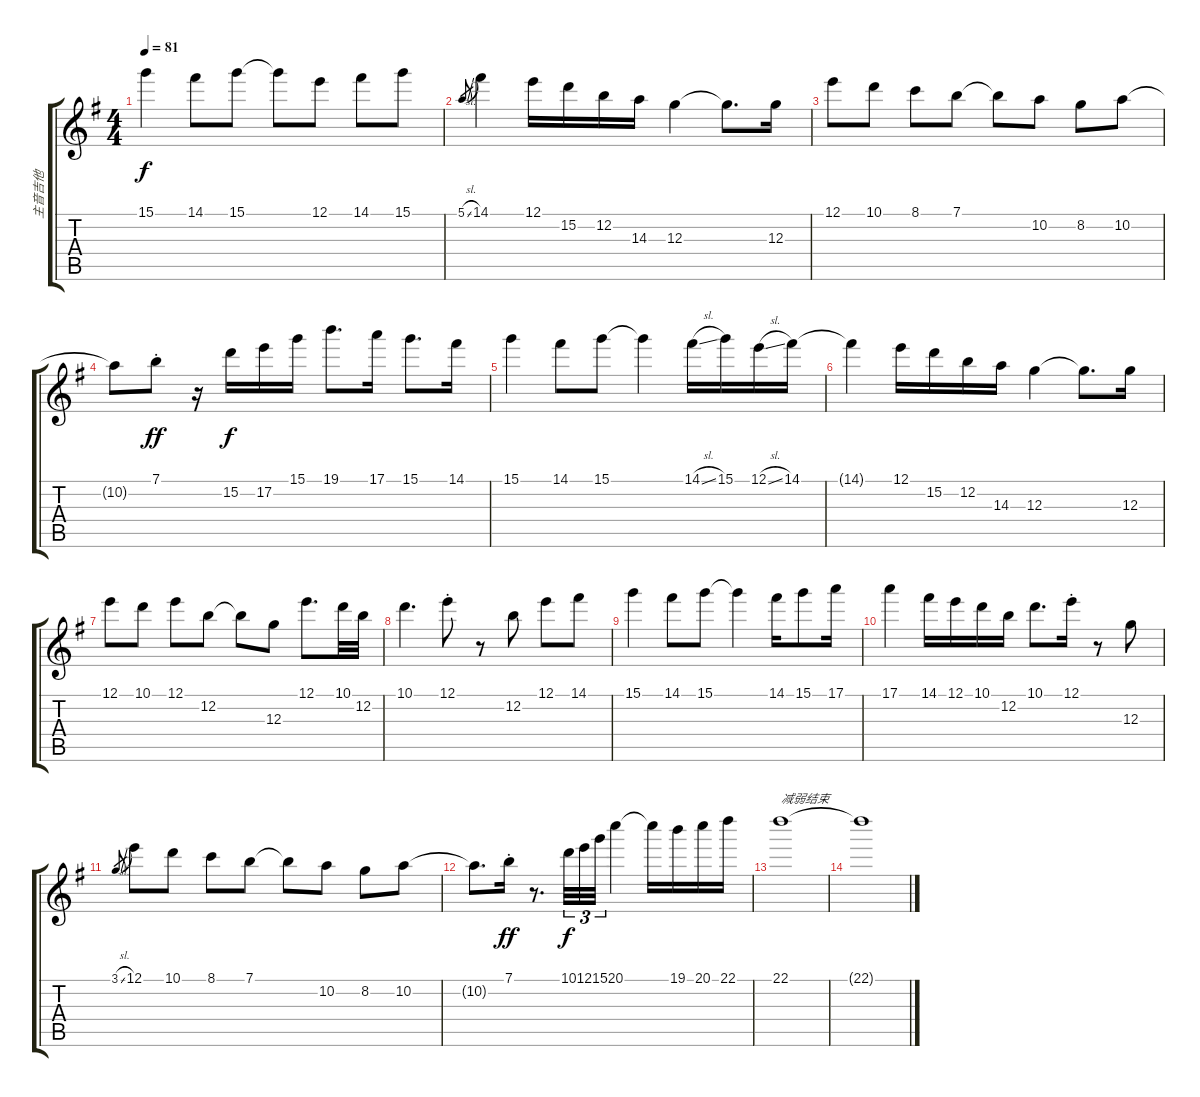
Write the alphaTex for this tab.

\track ("主音吉他" "主音吉他") {instrument distortionguitar}
\staff {score tabs}
\tuning (E4 B3 G3 D3 A2 E2) {hide}
\ts (4 4)
\tempo 81
\clef g2
\ks g
15.1.4{dy f} 14.1.8 15.1.8 15.1{t}.8 12.1.8 14.1.8 15.1.8 |
5.1{sl}.8{gr} 14.1.4 12.1.16 15.2.16 12.2.16 14.3.16 12.3.4 12.3{t}.8{d} 12.3.16 |
12.1.8 10.1.8 8.1.8 7.1.8 7.1{t}.8 10.2.8 8.2.8 10.2.8 |
10.2{t}.8 7.1{st}.8{dy ff} r.16 15.2.16{dy f} 17.2.16 15.1.16 19.1.8{d} 17.1.16 15.1.8{d} 14.1.16 |
15.1.4 14.1.8 15.1.8 15.1{t}.4 14.1{sl}.16 15.1.16 12.1{sl}.16 14.1.16 |
14.1{t}.4 12.1.16 15.2.16 12.2.16 14.3.16 12.3.4 12.3{t}.8{d} 12.3.16 |
12.1.8 10.1.8 12.1.8 12.2.8 12.2{t}.8 12.3.8 12.1.8{d} 10.1.32 12.2.32 |
10.1.4{d} 12.1{st}.8 r.8 12.2.8 12.1.8 14.1.8 |
15.1.4 14.1.8 15.1.8 15.1{t}.4 14.1.16 15.1.8 17.1.16 |
17.1.4 14.1.16 12.1.16 10.1.16 12.2.16 10.1.8{d} 12.1{st}.16 r.8 12.3.8 |
3.1{sl}.8{gr} 12.1.8 10.1.8 8.1.8 7.1.8 7.1{t}.8 10.2.8 8.2.8 10.2.8 |
10.2{t}.8{d} 7.1{st}.16{dy ff} r.8{d} 10.1.32{tu (3 2) dy f} 12.1.32{tu (3 2)} 15.1.32{tu (3 2)} 20.1.4 20.1{t}.16 19.1.16 20.1.16 22.1.16 |
22.1.1{txt "减弱结束" volume 0} |
22.1{t}.1
